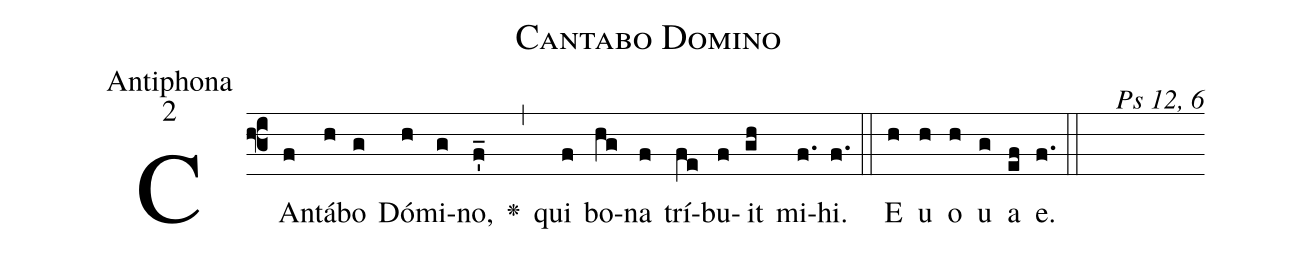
name:Cantabo Domino;
office-part:Antiphona;
mode:2;
commentary:Ps 12, 6;
%%
(f3)CAn(f)tá(h)bo(g) Dó(h)mi(g)no,(f'_) <v>\greheightstar</v>(,)
qui(f) bo(hg)na(f) trí(fe)bu(f)it(gh) mi(f.)hi.(f.) (::)
<eu>E(h) u(h) o(h) u(g) a(ef) e.(f.) (::)</eu>()
